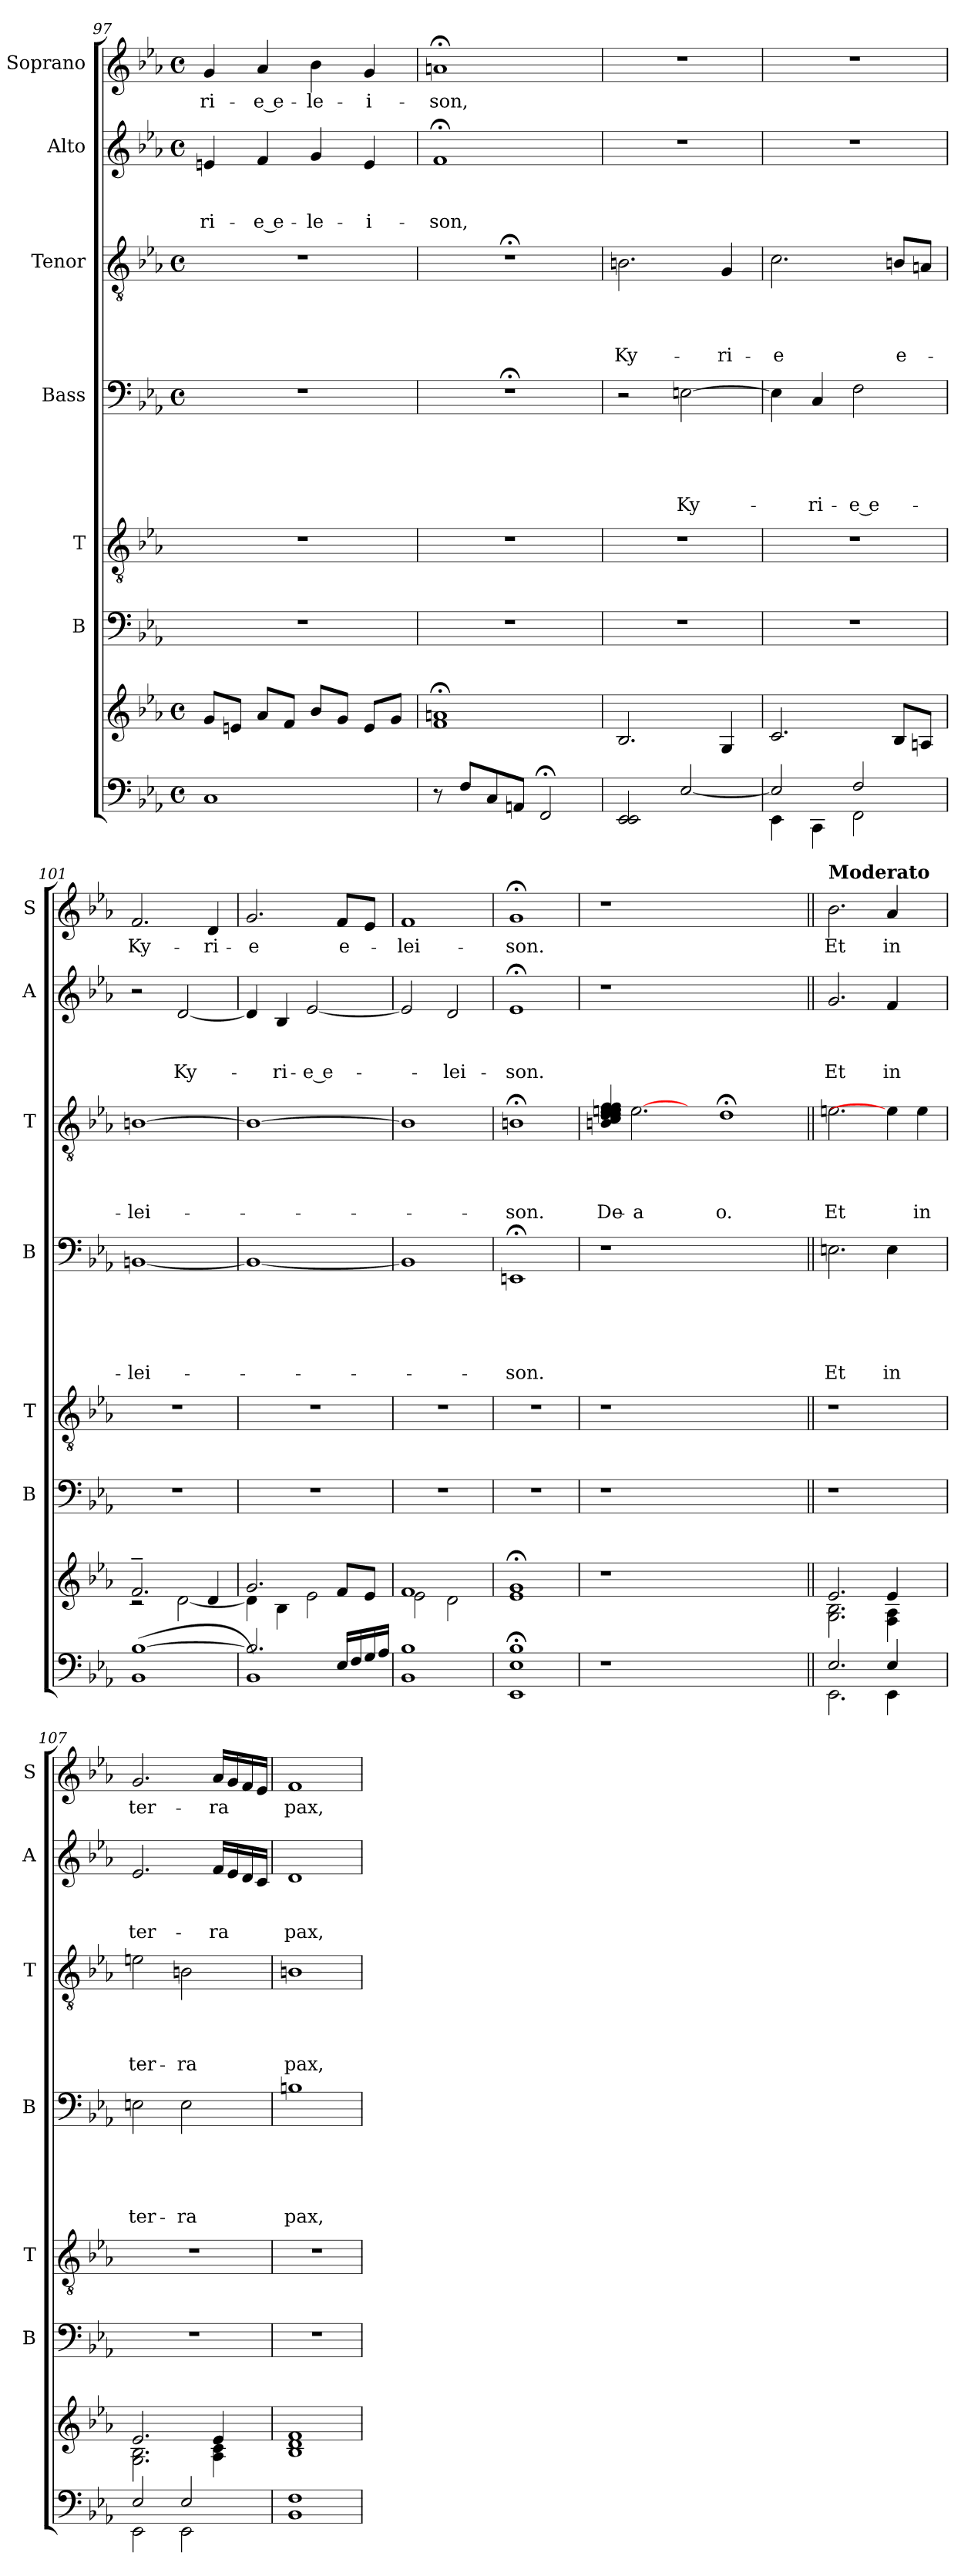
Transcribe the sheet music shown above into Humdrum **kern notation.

**kern	**kern	**kern	**kern	**kern	**text	**text	**text	**text	**text	**kern	**text	**text	**text	**text	**kern	**text	**text	**text	**kern	**text
*part8	*part7	*part6	*part5	*part4	*part4	*part4	*part4	*part4	*part4	*part3	*part3	*part3	*part3	*part3	*part2	*part2	*part2	*part2	*part1	*part1
*staff8	*staff7	*staff6	*staff5	*staff4	*staff4	*staff4	*staff4	*staff4	*staff4	*staff3	*staff3	*staff3	*staff3	*staff3	*staff2	*staff2	*staff2	*staff2	*staff1	*staff1
*	*	*I"B	*I"T	*I"Bass	*	*	*	*	*	*I"Tenor	*	*	*	*	*I"Alto	*	*	*	*I"Soprano	*
*	*	*I'B	*I'T	*I'B	*	*	*	*	*	*I'T	*	*	*	*	*I'A	*	*	*	*I'S	*
*clefF4	*clefG2	*clefF4	*clefGv2	*clefF4	*	*	*	*	*	*clefGv2	*	*	*	*	*clefG2	*	*	*	*clefG2	*
*k[b-e-a-]	*k[b-e-a-]	*k[b-e-a-]	*k[b-e-a-]	*k[b-e-a-]	*	*	*	*	*	*k[b-e-a-]	*	*	*	*	*k[b-e-a-]	*	*	*	*k[b-e-a-]	*
*E-:	*E-:	*E-:	*E-:	*E-:	*	*	*	*	*	*E-:	*	*	*	*	*E-:	*	*	*	*E-:	*
*M4/4	*M4/4	*	*	*M4/4	*	*	*	*	*	*M4/4	*	*	*	*	*M4/4	*	*	*	*M4/4	*
*met(c)	*met(c)	*	*	*met(c)	*	*	*	*	*	*met(c)	*	*	*	*	*met(c)	*	*	*	*met(c)	*
=97	=97	=97	=97	=97	=97	=97	=97	=97	=97	=97	=97	=97	=97	=97	=97	=97	=97	=97	=97	=97
!	!	!	!	!	!	!	!	!	!	!	!	!	!	!	!	!	!	!LO:LY:b	!	!LO:LY:b
1C	8g/L	1r	1r	1r	.	.	.	.	.	1r	.	.	.	.	4en/	.	.	-ri-	4g/	-ri-
.	8en/J	.	.	.	.	.	.	.	.	.	.	.	.	.	.	.	.	.	.	.
!	!	!	!	!	!	!	!	!	!	!	!	!	!	!	!	!	!	!LO:LY:b:rj	!	!LO:LY:b:rj
.	8a-/L	.	.	.	.	.	.	.	.	.	.	.	.	.	4f/	.	.	-e e-	4a-/	-e e-
.	8f/J	.	.	.	.	.	.	.	.	.	.	.	.	.	.	.	.	.	.	.
!	!	!	!	!	!	!	!	!	!	!	!	!	!	!	!	!	!	!LO:LY:b	!	!LO:LY:b
.	8b-/L	.	.	.	.	.	.	.	.	.	.	.	.	.	4g/	.	.	-le-	4b-\	-le-
.	8g/J	.	.	.	.	.	.	.	.	.	.	.	.	.	.	.	.	.	.	.
!	!	!	!	!	!	!	!	!	!	!	!	!	!	!	!	!	!	!LO:LY:b	!	!LO:LY:b
.	8e/L	.	.	.	.	.	.	.	.	.	.	.	.	.	4e/	.	.	-i-	4g/	-i-
.	8g/J	.	.	.	.	.	.	.	.	.	.	.	.	.	.	.	.	.	.	.
=98	=98	=98	=98	=98	=98	=98	=98	=98	=98	=98	=98	=98	=98	=98	=98	=98	=98	=98	=98	=98
!	!	!	!	!	!	!	!	!	!	!	!	!	!	!	!	!	!	!LO:LY:b	!	!LO:LY:b
8r	1f; 1an;	1r	1r	1r;<	.	.	.	.	.	1r;<	.	.	.	.	1f;	.	.	-son,	1an;	-son,
8F/L	.	.	.	.	.	.	.	.	.	.	.	.	.	.	.	.	.	.	.	.
8C/	.	.	.	.	.	.	.	.	.	.	.	.	.	.	.	.	.	.	.	.
8AAn/J	.	.	.	.	.	.	.	.	.	.	.	.	.	.	.	.	.	.	.	.
2FF;/	.	.	.	.	.	.	.	.	.	.	.	.	.	.	.	.	.	.	.	.
!!LO:PB:g=z
=99	=99	=99	=99	=99	=99	=99	=99	=99	=99	=99	=99	=99	=99	=99	=99	=99	=99	=99	=99	=99
!	!	!	!	!	!	!	!	!	!	!	!	!	!	!LO:LY:b	!	!	!	!	!	!
2EE-/ 2EE-/	2.B-/	1r	1r	2r	.	.	.	.	.	2.B\	.	.	.	Ky-	1r	.	.	.	1r	.
!	!	!	!	!	!	!	!	!	!LO:LY:b	!	!	!	!	!	!	!	!	!	!	!
[>2E-/	.	.	.	[>2En\	.	.	.	.	Ky-	.	.	.	.	.	.	.	.	.	.	.
!	!	!	!	!	!	!	!	!	!	!	!	!	!	!LO:LY:b	!	!	!	!	!	!
.	4G/	.	.	.	.	.	.	.	.	4G/	.	.	.	-ri-	.	.	.	.	.	.
=100	=100	=100	=100	=100	=100	=100	=100	=100	=100	=100	=100	=100	=100	=100	=100	=100	=100	=100	=100	=100
*^	*	*	*	*	*	*	*	*	*	*	*	*	*	*	*	*	*	*	*	*
!	!	!	!	!	!	!	!	!	!	!	!	!	!	!	!LO:LY:b	!	!	!	!	!	!
(2E-/]	4EE-\	2.c/	1r	1r	4E\]	.	.	.	.	.	2.c\	.	.	.	-e	1r	.	.	.	1r	.
!	!	!	!	!	!	!	!	!	!	!LO:LY:b	!	!	!	!	!	!	!	!	!	!	!
.	4CC\	.	.	.	4C/	.	.	.	.	-ri-	.	.	.	.	.	.	.	.	.	.	.
!	!	!	!	!	!	!	!	!	!	!LO:LY:b:rj	!	!	!	!	!	!	!	!	!	!	!
2F/	2FF\	.	.	.	2F\	.	.	.	.	-e e-	.	.	.	.	.	.	.	.	.	.	.
!	!	!	!	!	!	!	!	!	!	!	!	!	!	!	!LO:LY:b	!	!	!	!	!	!
.	.	8B-/L	.	.	.	.	.	.	.	.	8B/L	.	.	.	e-	.	.	.	.	.	.
.	.	8An/J	.	.	.	.	.	.	.	.	8An/J	.	.	.	.	.	.	.	.	.	.
*v	*v	*	*	*	*	*	*	*	*	*	*	*	*	*	*	*	*	*	*	*	*
=101	=101	=101	=101	=101	=101	=101	=101	=101	=101	=101	=101	=101	=101	=101	=101	=101	=101	=101	=101	=101
*	*^	*	*	*	*	*	*	*	*	*	*	*	*	*	*	*	*	*	*	*
!	!	!	!	!	!	!	!	!	!	!LO:LY:b	!	!	!	!	!LO:LY:b	!	!	!	!	!	!LO:LY:b
(<1BB- [>1B-	2.f~>/	2rc	1r	1r	[<1BBn	.	.	.	.	-lei-	[>1B	.	.	.	-lei-	2r	.	.	.	2.f/	Ky-
!	!	!	!	!	!	!	!	!	!	!	!	!	!	!	!	!	!	!	!LO:LY:b	!	!
.	.	[<2d\	.	.	.	.	.	.	.	.	.	.	.	.	.	[<2d/	.	.	Ky-	.	.
!	!	!	!	!	!	!	!	!	!	!	!	!	!	!	!	!	!	!	!	!	!LO:LY:b
.	4d/	.	.	.	.	.	.	.	.	.	.	.	.	.	.	.	.	.	.	4d/	-ri-
=102	=102	=102	=102	=102	=102	=102	=102	=102	=102	=102	=102	=102	=102	=102	=102	=102	=102	=102	=102	=102	=102
*^	*	*	*	*	*	*	*	*	*	*	*	*	*	*	*	*	*	*	*	*	*
!	!	!	!	!	!	!	!	!	!	!	!	!	!	!	!	!	!	!	!	!	!	!LO:LY:b
2.B-/]	1BB-)	2.g/	4d\]	1r	1r	1BB_	.	.	.	.	.	1B_	.	.	.	.	4d/]	.	.	.	2.g/	-e
!	!	!	!	!	!	!	!	!	!	!	!	!	!	!	!	!	!	!	!	!LO:LY:b	!	!
.	.	.	4B-\	.	.	.	.	.	.	.	.	.	.	.	.	.	4B-/	.	.	-ri-	.	.
!	!	!	!	!	!	!	!	!	!	!	!	!	!	!	!	!	!	!	!	!LO:LY:b:rj	!	!
.	.	.	2e-\	.	.	.	.	.	.	.	.	.	.	.	.	.	[<2e-/	.	.	-e e-	.	.
!	!	!	!	!	!	!	!	!	!	!	!	!	!	!	!	!	!	!	!	!	!	!LO:LY:b
16E-/LL	.	8f/L	.	.	.	.	.	.	.	.	.	.	.	.	.	.	.	.	.	.	8f/L	e-
16F/	.	.	.	.	.	.	.	.	.	.	.	.	.	.	.	.	.	.	.	.	.	.
16G/	.	8e-/J	.	.	.	.	.	.	.	.	.	.	.	.	.	.	.	.	.	.	8e-/J	.
16A-/JJ	.	.	.	.	.	.	.	.	.	.	.	.	.	.	.	.	.	.	.	.	.	.
*v	*v	*	*	*	*	*	*	*	*	*	*	*	*	*	*	*	*	*	*	*	*	*
=103	=103	=103	=103	=103	=103	=103	=103	=103	=103	=103	=103	=103	=103	=103	=103	=103	=103	=103	=103	=103	=103
!	!	!	!	!	!	!	!	!	!	!	!	!	!	!	!	!	!	!	!	!	!LO:LY:b
1BB- 1B-	1f	2e-\	1r	1r	1BB]	.	.	.	.	.	1B]	.	.	.	.	2e-/]	.	.	.	1f	-lei-
!	!	!	!	!	!	!	!	!	!	!	!	!	!	!	!	!	!	!	!LO:LY:b	!	!
.	.	2d\	.	.	.	.	.	.	.	.	.	.	.	.	.	2d/	.	.	-lei-	.	.
=104	=104	=104	=104	=104	=104	=104	=104	=104	=104	=104	=104	=104	=104	=104	=104	=104	=104	=104	=104	=104	=104
!	!	!	!	!	!	!	!	!	!	!LO:LY:b	!	!	!	!	!LO:LY:b	!	!	!	!LO:LY:b	!	!LO:LY:b
*	*v	*v	*	*	*	*	*	*	*	*	*	*	*	*	*	*	*	*	*	*	*
1EE-; 1E-; 1B-;	1e-; 1g;	1r	1r	1EEn;	.	.	.	.	-son.	1B;<	.	.	.	-son.	1e-;	.	.	-son.	1g;	-son.
!!LO:PB:g=z
=105!	=105!	=105!	=105!	=105!	=105!	=105!	=105!	=105!	=105!	=105!	=105!	=105!	=105!	=105!	=105!	=105!	=105!	=105!	=105!	=105!
!	!	!	!	!	!	!	!	!	!	!	!	!	!	!LO:LY:b	!	!	!	!	!	!
1r	1r	1r	1r	1r	.	.	.	.	.	4B/ 4c/ 4d/ 4d/ 4d/ 4e/ 4e/ 4e/ 4e/ 4f/ 4f/	.	.	.	De-	1r	.	.	.	1r	.
!	!	!	!	!	!	!	!	!	!	!	!	!	!	!LO:LY:b	!	!	!	!	!	!
.	.	.	.	.	.	.	.	.	.	[2.e	.	.	.	-a	.	.	.	.	.	.
1ryy	1ryy	1ryy	1ryy	1ryy	.	.	.	.	.	4ryy	.	.	.	.	1ryy	.	.	.	1ryy	.
!	!	!	!	!	!	!	!	!	!	!	!	!	!	!LO:LY:b	!	!	!	!	!	!
.	.	.	.	.	.	.	.	.	.	1d;<	.	.	.	o.	.	.	.	.	.	.
4ryy	4ryy	4ryy	4ryy	4ryy	.	.	.	.	.	.	.	.	.	.	4ryy	.	.	.	4ryy	.
=106||	=106||	=106||	=106||	=106||	=106||	=106||	=106||	=106||	=106||	=106||	=106||	=106||	=106||	=106||	=106||	=106||	=106||	=106||	=106||	=106||
*	*	*	*	*	*	*	*	*	*	*	*	*	*	*	*	*	*	*	*MM110	*
*^	*^	*	*	*	*	*	*	*	*	*	*	*	*	*	*	*	*	*	*	*
!	!	!	!	!	!	!	!	!	!	!	!	!	!	!	!	!	!	!	!	!	!LO:TX:a:B:t=Moderato	!
!	!	!	!	!	!	!	!	!	!	!	!LO:LY:b	!	!	!	!	!LO:LY:b	!	!	!	!LO:LY:b	!	!LO:LY:b
2.E-/	2.EE-\	2.e-/	2.G\ 2.B-\	1r	1r	2.En\	.	.	.	.	Et	2.e\	.	.	.	Et	2.g/	.	.	Et	2.b-\	Et
!	!	!	!	!	!	!	!	!	!	!	!LO:LY:b	!	!	!	!	!	!	!	!	!LO:LY:b	!	!LO:LY:b
4E-/	4EE-\	4e-/	4F\ 4A-\	.	.	4E\	.	.	.	.	in	4e]	.	.	.	.	4f/	.	.	in	4a-/	in
!	!	!	!	!	!	!	!	!	!	!	!	!	!	!	!	!LO:LY:b	!	!	!	!	!	!
4ryy	4ryy	4ryy	4ryy	4ryy	4ryy	4ryy	.	.	.	.	.	4e\	.	.	.	in	4ryy	.	.	.	4ryy	.
=107	=107	=107	=107	=107	=107	=107	=107	=107	=107	=107	=107	=107	=107	=107	=107	=107	=107	=107	=107	=107	=107	=107
!	!	!	!	!	!	!	!	!	!	!	!LO:LY:b	!	!	!	!	!LO:LY:b	!	!	!	!LO:LY:b	!	!LO:LY:b
2E-/	2EE-\	2.e-/	2.G\ 2.B-\	1r	1r	2En\	.	.	.	.	ter-	2e\	.	.	.	ter-	2.e-/	.	.	ter-	2.g/	ter-
!	!	!	!	!	!	!	!	!	!	!	!LO:LY:b	!	!	!	!	!LO:LY:b	!	!	!	!	!	!
2E-/	2EE-\	.	.	.	.	2E\	.	.	.	.	-ra	2B\	.	.	.	-ra	.	.	.	.	.	.
!	!	!	!	!	!	!	!	!	!	!	!	!	!	!	!	!	!	!	!	!LO:LY:b	!	!LO:LY:b
.	.	4e-/	4A-\ 4c\	.	.	.	.	.	.	.	.	.	.	.	.	.	16f/LL	.	.	-ra	16a-/LL	-ra
.	.	.	.	.	.	.	.	.	.	.	.	.	.	.	.	.	16e-/	.	.	.	16g/	.
.	.	.	.	.	.	.	.	.	.	.	.	.	.	.	.	.	16d/	.	.	.	16f/	.
.	.	.	.	.	.	.	.	.	.	.	.	.	.	.	.	.	16c/JJ	.	.	.	16e-/JJ	.
*v	*v	*	*	*	*	*	*	*	*	*	*	*	*	*	*	*	*	*	*	*	*	*
*	*v	*v	*	*	*	*	*	*	*	*	*	*	*	*	*	*	*	*	*	*	*
=108	=108	=108	=108	=108	=108	=108	=108	=108	=108	=108	=108	=108	=108	=108	=108	=108	=108	=108	=108	=108
!	!	!	!	!	!	!	!	!	!LO:LY:b	!	!	!	!	!LO:LY:b	!	!	!	!LO:LY:b	!	!LO:LY:b
1BB- 1F	1B- 1d 1f	1r	1r	1Bn	.	.	.	.	pax,	1B	.	.	.	pax,	1d	.	.	pax,	1f	pax,
=	=	=	=	=	=	=	=	=	=	=	=	=	=	=	=	=	=	=	=	=
*-	*-	*-	*-	*-	*-	*-	*-	*-	*-	*-	*-	*-	*-	*-	*-	*-	*-	*-	*-	*-
